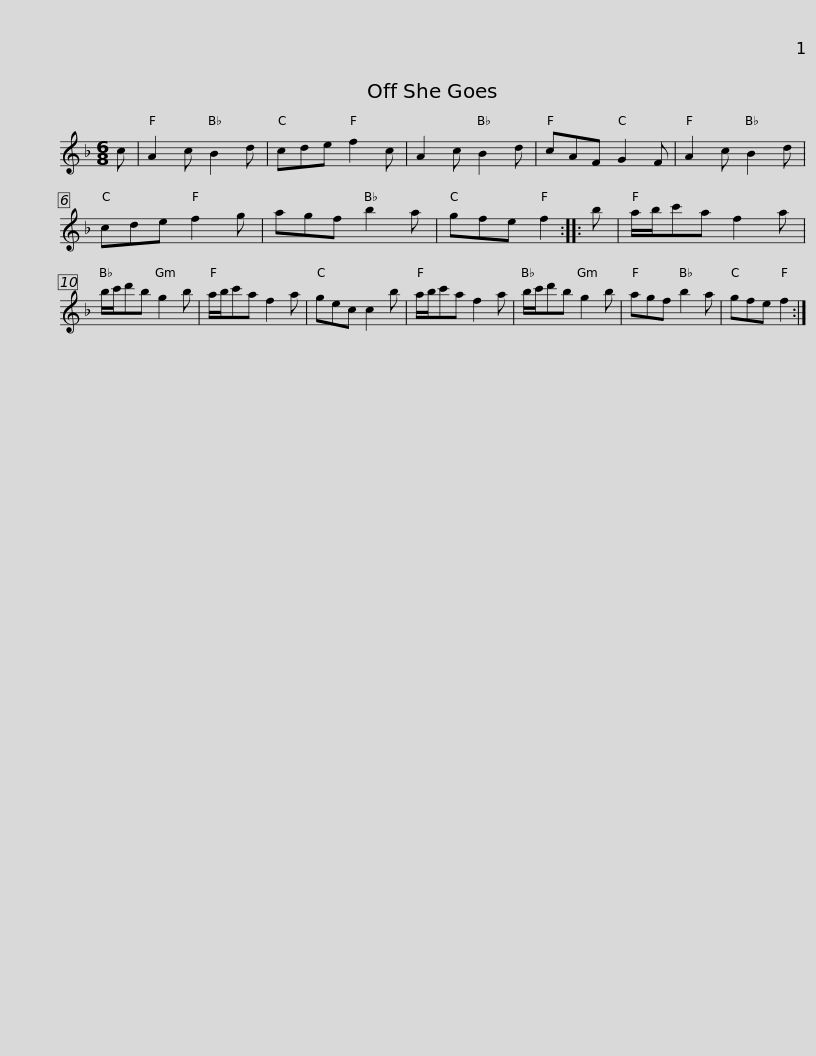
X:1
L:1/8
M:6/8
I:linebreak $
K:F
V:1 treble
V:1
 c | A2 c B2 d | cde f2 c | A2 c B2 d | cAF G2 F | %5
 A2 c B2 d | cde f2 g | agf b2 a | gfe f2 :: b |$ %10
 a/b/c'a f2 a | b/c'/d'b g2 b | a/b/c'a f2 a | gec c2 b | a/b/c'a f2 a | %15
 b/c'/d'b g2 b |$ agf b2 a | gfe f2 :| %18
